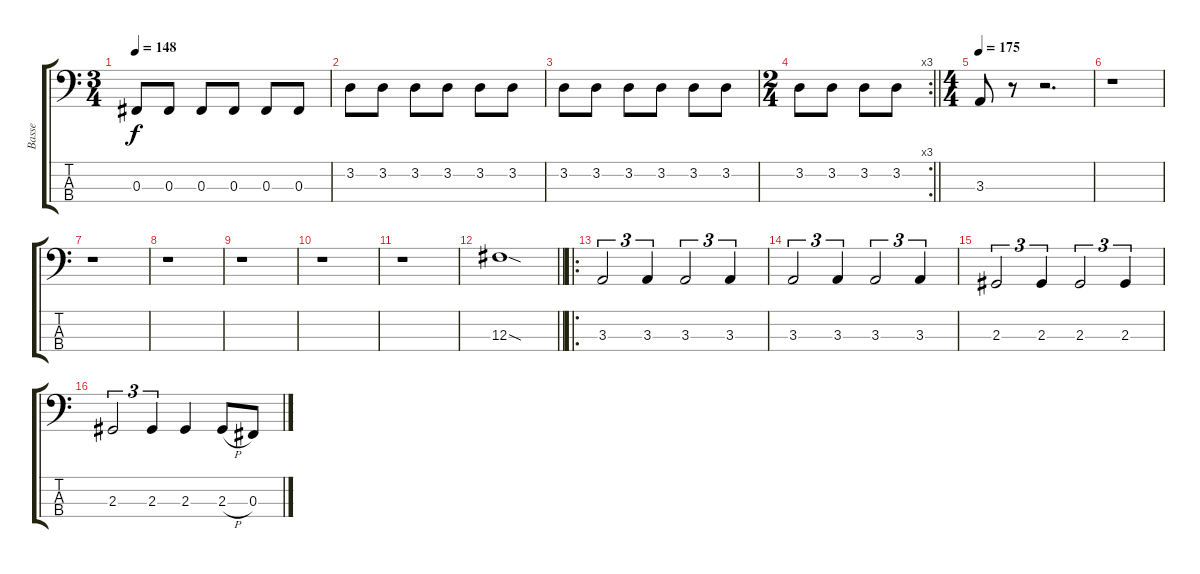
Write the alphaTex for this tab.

\track ("Basse" "Basse") {instrument electricbassfinger}
\staff {score tabs}
\tuning (E2 B1 Gb1 Db1) {hide}
\ts (3 4)
\tempo 148
\clef f4
\ks c
0.3.8{dy f} 0.3.8 0.3.8 0.3.8 0.3.8 0.3.8 |
3.2.8 3.2.8 3.2.8 3.2.8 3.2.8 3.2.8 |
3.2.8 3.2.8 3.2.8 3.2.8 3.2.8 3.2.8 |
\rc 3
\ts (2 4)
\barLineRight lightlight
3.2.8 3.2.8 3.2.8 3.2.8 |
\ts (4 4)
\tempo 175
3.3.8 r.8 r.2{d} |
r.1 |
r.1 |
r.1 |
r.1 |
r.1 |
r.1 |
\barLineRight lightlight
12.3{sod}.1 |
\ro
3.3.2{tu (3 2)} 3.3.4{tu (3 2)} 3.3.2{tu (3 2)} 3.3.4{tu (3 2)} |
3.3.2{tu (3 2)} 3.3.4{tu (3 2)} 3.3.2{tu (3 2)} 3.3.4{tu (3 2)} |
2.3.2{tu (3 2)} 2.3.4{tu (3 2)} 2.3.2{tu (3 2)} 2.3.4{tu (3 2)} |
2.3.2{tu (3 2)} 2.3.4{tu (3 2)} 2.3.4 2.3{h}.8 0.3.8
